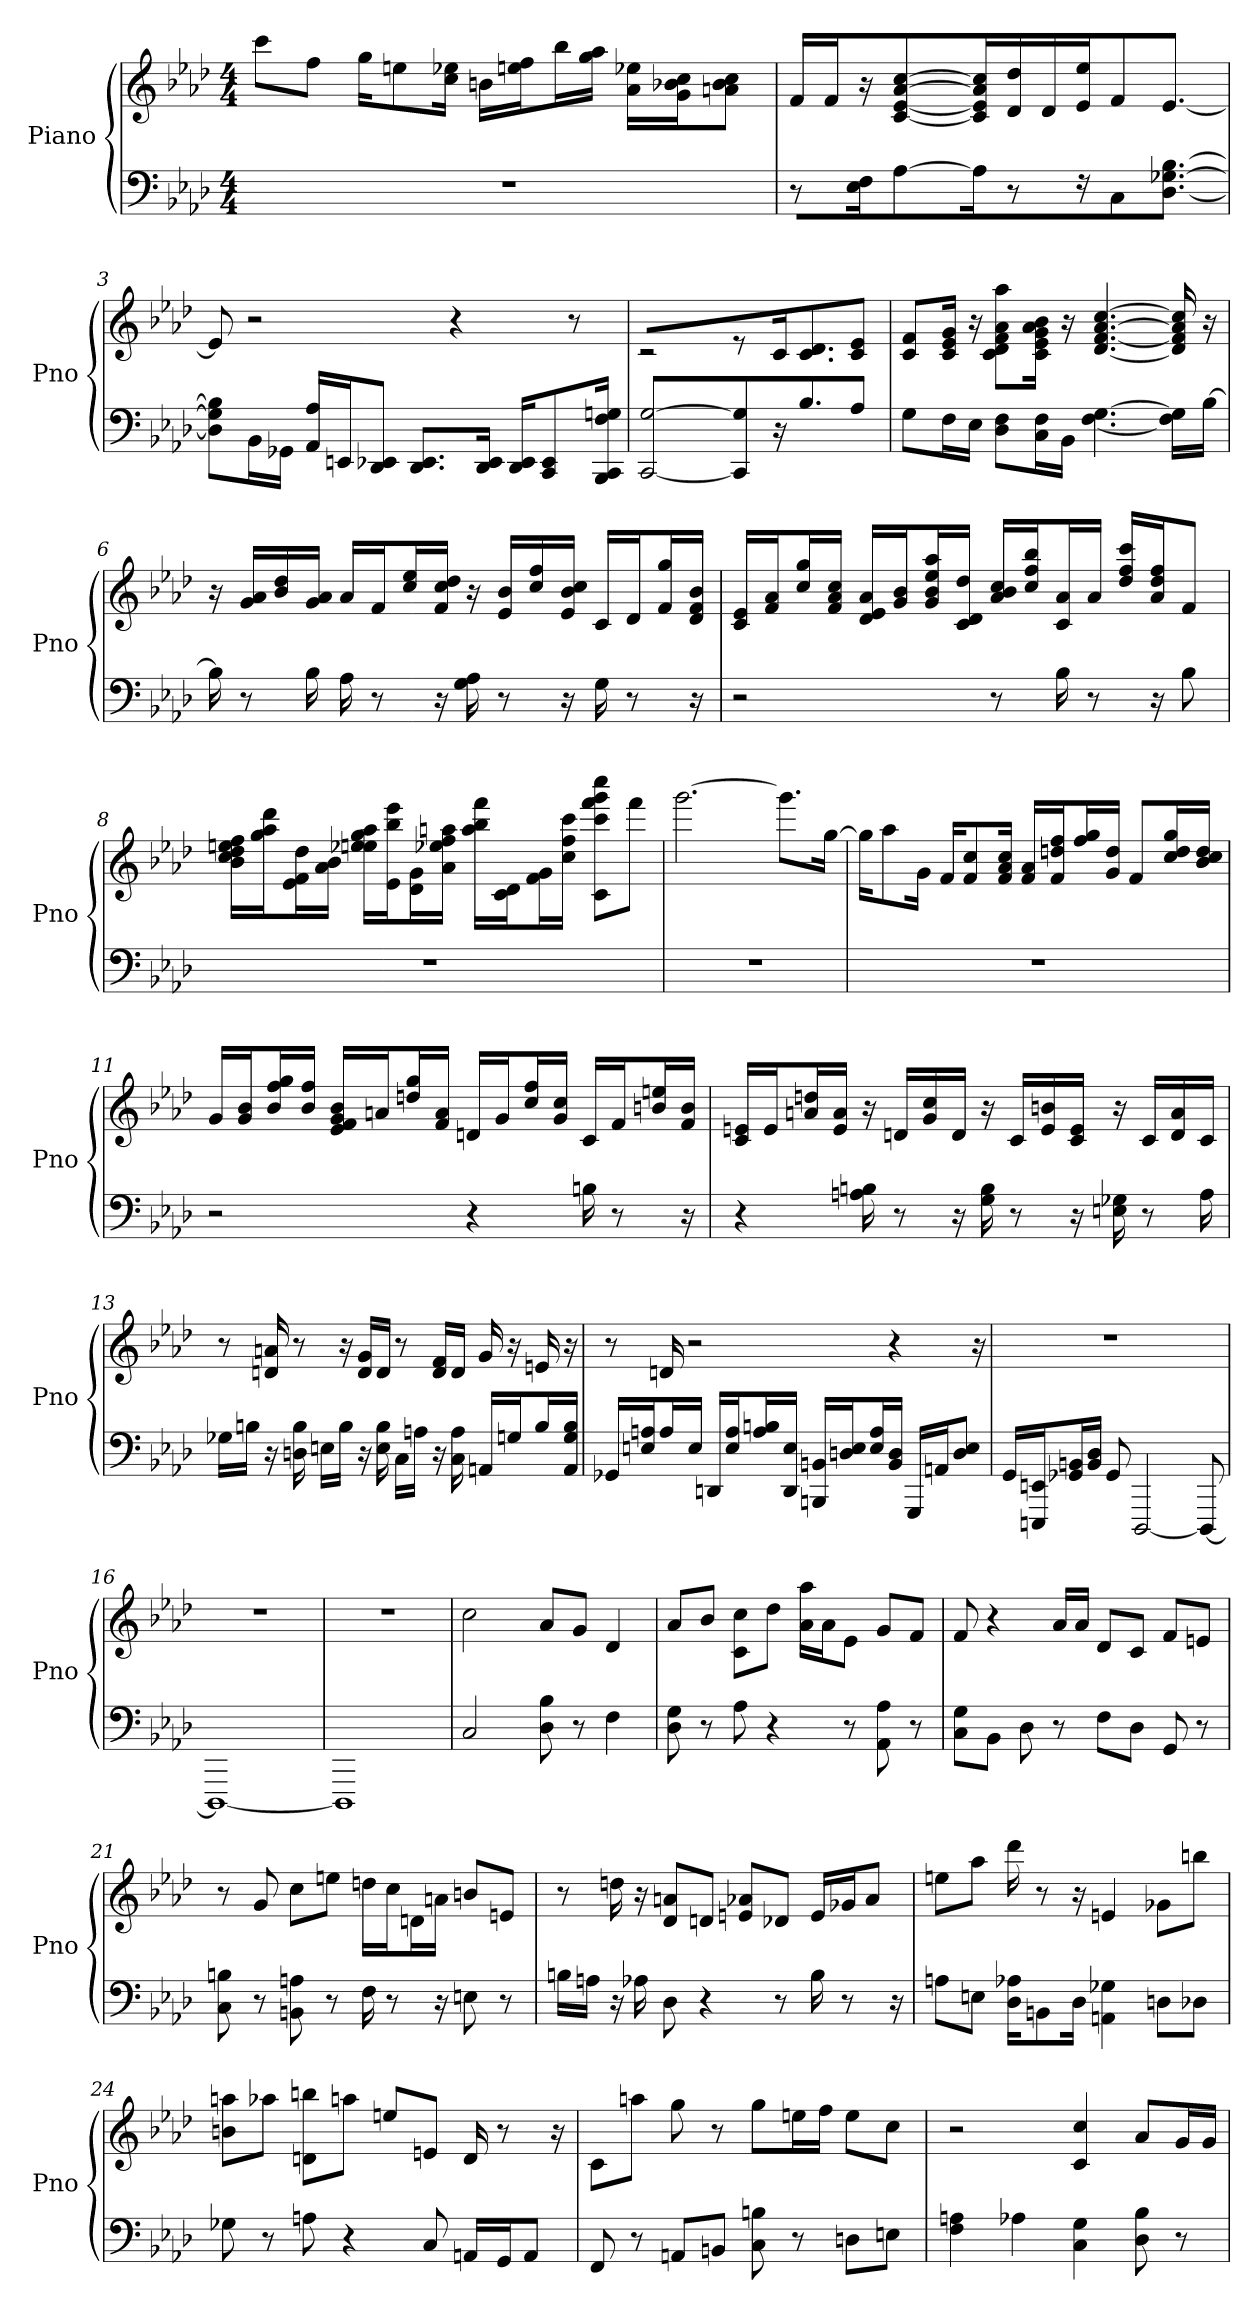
**kern	**kern
*part1	*part1
*staff2	*staff1
*I"Piano	*
*I'Pno	*
*clefF4	*clefG2
*k[b-e-a-d-]	*k[b-e-a-d-]
*A-:	*A-:
*M4/4	*M4/4
*MM63	*MM63
=1	=1
1r	8ccc\L
.	8ff\J
.	16gg\KL
.	8ee\
.	16ee-\ 16cc\Jk
.	16b\LL
.	16ee\ 16ff\J
.	16bb-\L
.	16gg\ 16aa-\JJ
.	16ee-\ 16a-\LL
.	16b-\ 16cc\ 16g\J
.	8cc\ 8b-\ 8a\J
=2	=2
8r	16f/LL
.	16f/JJ
16E- 16F	16r
[4A-	[4c [4e- [4cc [4a-
16A-]	16c] 16e-] 16cc] 16a-]
8r	16dd-/ 16d-/LL
.	16d-/J
16r	16e-/ 16ee-/K
8C	8f/J
[8.B- [8.D- [8.G-J	[8.e-J
=3	=3
8B-]\ 8D-]\ 8G-]\L	8e-]
16BB-\L	2r
16GG-\JJ	.
16AA-/ 16A-/LL	.
16EE/J	.
8EE-/ 8DD-/J	.
8.EE-/ 8.DD-/L	.
.	4r
16EE-/ 16DD-/Jk	.
16EE-/ 16DD-/KL	.
8EE-/ 8CC/	.
.	8r
16BBB-/ 16F/ 16G/ 16CC/Jk	.
=4	=4
[2G [2CC	2r
8G] 8CC]	8r
16r	16c/KL
8.B-	8.d-/ 8.c/J
8A-J	8e- 8cJ
=5	=5
8G\L	8f/ 8c/L
16F\L	16g/ 16e-/ 16c/Jk
16E-\JJ	16r
8F\ 8D-\L	8aa-\ 8a-\ 8c\ 8d-\ 8f\L
16F\ 16C\L	16b-\ 16c\ 16e-\ 16a-\ 16g\Jk
16BB-\JJ	16r
[4.F [4.G	[4.d- [4.cc [4.a- [4.f
16F]\ 16G]\LL	16d-] 16cc] 16a-] 16f]
[16B-\JJ	16r
=6	=6
16B-]	16r
8r	16g/ 16a-/LL
.	16dd-/ 16b-/
16B-	16a-/ 16g/JJ
16A-	16a-/LL
8r	16f/J
.	16cc/ 16ee-/L
16r	16dd-/ 16cc/ 16f/JJ
16A- 16G	16r
8r	16e-/ 16b-/LL
.	16cc/ 16ff/
16r	16b-/ 16cc/ 16e-/JJ
16G	16c/LL
8r	16d-/J
.	16f/ 16gg/L
16r	16b-/ 16d-/ 16f/JJ
=7	=7
2r	16c/ 16e-/LL
.	16f/ 16a-/J
.	16cc/ 16gg/L
.	16cc/ 16a-/ 16f/JJ
.	16e-/ 16a-/ 16d-/LL
.	16g/ 16b-/J
.	16aa-/ 16ee-/ 16b-/ 16g/L
.	16d-/ 16dd-/ 16c/JJ
8r	16b-/ 16a-/ 16cc/LL
.	16ff/ 16bb-/ 16cc/J
16B-	16a-/ 16c/L
8r	16a-/JJ
.	16dd-/ 16ff/ 16ccc/LL
16r	16ff/ 16dd-/ 16a-/J
8B-	8f/J
=8	=8
1r	16b-\ 16cc\ 16dd-\ 16ee\ 16ff\LL
.	16gg\ 16aa-\ 16ddd-\J
.	16f\ 16e-\ 16dd-\L
.	16a-\ 16b-\JJ
.	16ee-\ 16ee\ 16gg\ 16aa-\LL
.	16bb-\ 16eee-\ 16e-\J
.	16d-\ 16g\L
.	16a-\ 16ee-\ 16ff\ 16aa\JJ
.	16bb-\ 16fff\ 16aa\LL
.	16d-\ 16c\J
.	16f\ 16g\L
.	16cc\ 16ff\ 16ccc\JJ
.	8fff\ 8ggg\ 8cccc\ 8c\ 8ccc\L
.	8fff\J
=9	=9
1r	[2.ggg
.	8.ggg\L]
.	[16gg\Jk
=10	=10
1r	16gg\KL]
.	8aa-\
.	16g\Jk
.	16f/KL
.	8f/ 8cc/
.	16f/ 16cc/ 16a-/Jk
.	16f/ 16a-/LL
.	16f/ 16dd/ 16ff/J
.	16gg/ 16ff/L
.	16dd/ 16g/JJ
.	8f/L
.	16cc/ 16dd/ 16gg/L
.	16dd/ 16cc/ 16b-/JJ
=11	=11
2r	16g/LL
.	16b-/ 16g/J
.	16b-/ 16ff/ 16gg/L
.	16ff/ 16b-/JJ
.	16e-/ 16f/ 16g/ 16b-/LL
.	16a/J
.	16dd/ 16gg/L
.	16a/ 16f/JJ
4r	16d/LL
.	16g/J
.	16cc/ 16ff/L
.	16cc/ 16g/JJ
16B	16c/LL
8r	16f/J
.	16b/ 16ee/L
16r	16b/ 16f/JJ
=12	=12
4r	16e/ 16c/LL
.	16e/J
.	16a/ 16dd/L
.	16a/ 16e/JJ
16A 16B	16r
8r	16d/LL
.	16cc/ 16g/
16r	16d/JJ
16B 16G	16r
8r	16c/LL
.	16e/ 16b/
16r	16e/ 16c/JJ
16G- 16E	16r
8r	16c/LL
.	16d/ 16a/
16A	16c/JJ
=13	=13
16G-\LL	8r
16B\JJ	.
16r	16d 16a
16B 16D	8r
16E\LL	.
16B\JJ	16r
16r	16d/ 16g/LL
16B 16E	16d/JJ
16C\LL	8r
16A\JJ	.
16r	16d/ 16f/LL
16A 16C	16d/JJ
16AA/LL	16g
16G/J	16r
16B/L	16e
16B/ 16G/ 16AA/JJ	16r
=14	=14
16GG-/LL	8r
16E/ 16A/J	.
16A/L	16d
16E/JJ	2r
16DD/LL	.
16E/ 16A/J	.
16B/ 16A/L	.
16E/ 16DD/JJ	.
16BBB/ 16BB/LL	.
16D/ 16E/J	.
16A/ 16E/L	.
16D/ 16BB/JJ	4r
16GGG/LL	.
16AA/J	.
8D/ 8E/J	.
.	16r
=15	=15
16GG/LL	1r
16EE/ 16EEE/J	.
16GG-/ 16BB/L	.
16D-/ 16BB/JJ	.
8GG-	.
[2DDD-	.
8DDD-_	.
=16	=16
1DDD-_	1r
=17	=17
1DDD-]	1r
=18	=18
2C	2cc
8D- 8B-	8a-/L
8r	8g/J
4F	4d-
=19	=19
8D- 8G	8a-/L
8r	8b-/J
8A-	8cc\ 8c\L
4r	8dd-\J
.	16aa-\ 16a-\LL
.	16a-\J
8r	8e-\J
8AA- 8A-	8g/L
8r	8f/J
=20	=20
8G\ 8C\L	8f
8BB-\J	4r
8D-	.
8r	16a-/LL
.	16a-/JJ
8F\L	8d-/L
8D-\J	8c/J
8GG	8f/L
8r	8e/J
=21	=21
8C 8B	8r
8r	8g
8A 8BB	8cc\L
8r	8ee\J
16F	16dd\LL
8r	16cc\J
.	16d\L
16r	16a\JJ
8E	8b/L
8r	8e/J
=22	=22
16B\LL	8r
16A\JJ	.
16r	16dd
16A-	16r
8D-	8a/ 8d-/L
4r	8d/J
.	8a-/ 8e/L
8r	8d-/J
16B	16e/LL
8r	16g-/J
.	8a-/J
16r	.
=23	=23
8A\L	8ee\L
8E\J	8aa-\J
16D-\ 16A-\KL	16ddd-
8BB\	8r
16D-\Jk	16r
4G- 4AA	4e
8D\L	8g-\L
8D-\J	8bb\J
=24	=24
8G-	8aa\ 8b\L
8r	8aa-\J
8A	8d\ 8bb\L
4r	8aa\J
.	8ee/L
8C	8e/J
16AA/LL	16d
16GG/J	8r
8AA/J	.
.	16r
=25	=25
8FF	8c\L
8r	8aa\J
8AA/L	8gg
8BB/J	8r
8C 8B	8gg\L
8r	16ee\L
.	16ff\JJ
8D\L	8ee\L
8E\J	8cc\J
=26	=26
4A 4F	2r
4A-	.
4C 4G	4cc 4c
8D- 8B-	8a-/L
8r	16g/L
.	16g/JJ
=	=
*-	*-
